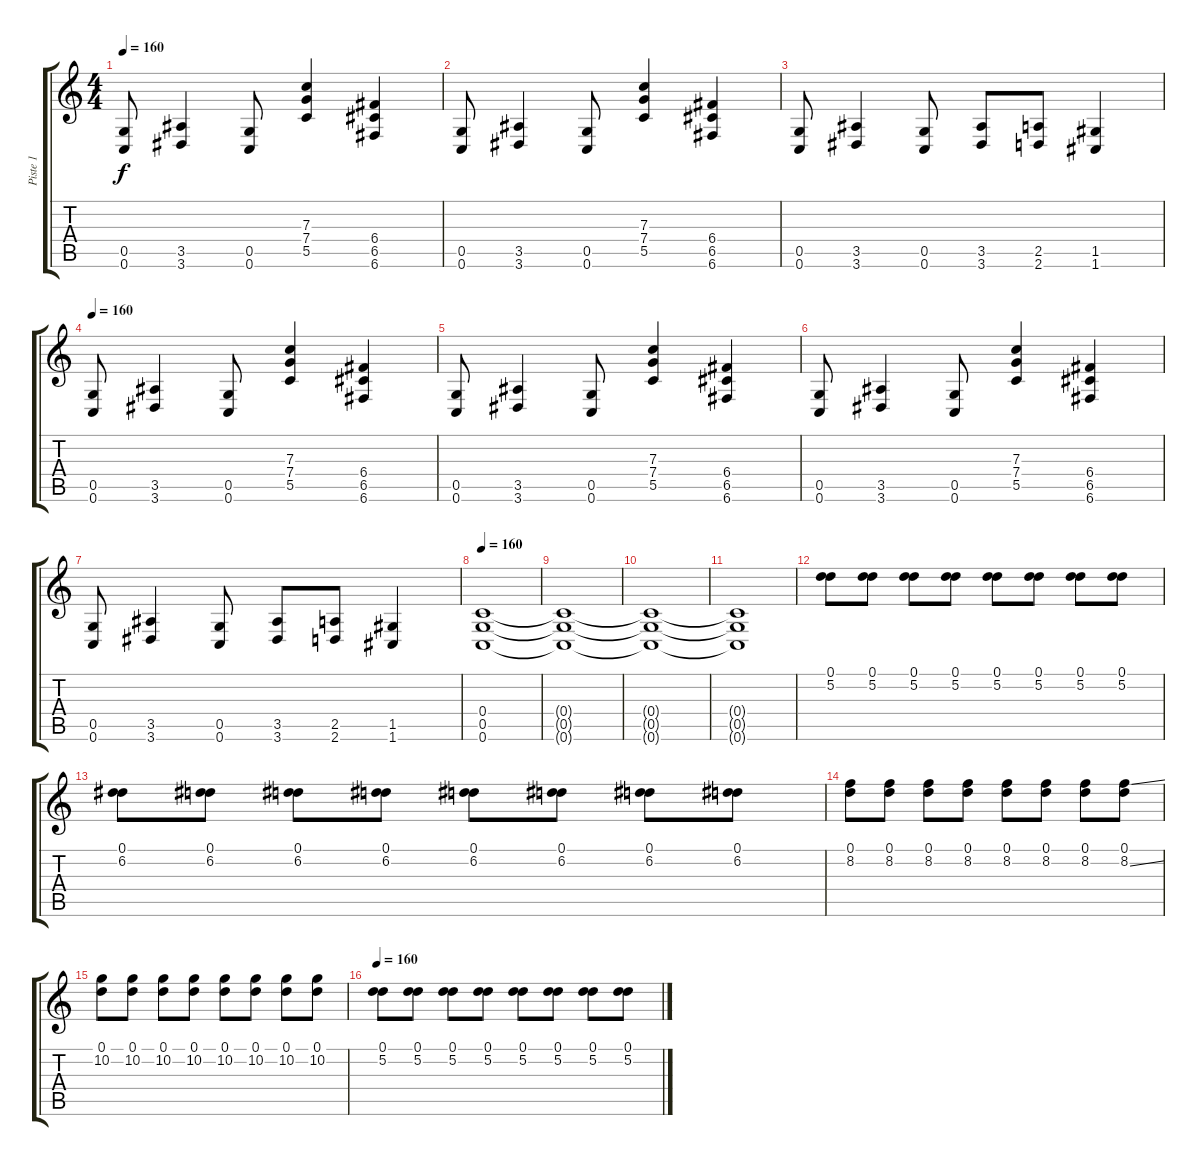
\track ("Piste 1" "Piste 1") {instrument distortionguitar}
\staff {score tabs}
\tuning (D4 A3 F3 C3 G2 C2) {hide}
\ts (4 4)
\tempo 160
\clef g2
\ks c
(0.5 0.6).8{dy f} (3.5 3.6).4 (0.5 0.6).8 (7.3 7.4 5.5).4 (6.4 6.5 6.6).4 |
(0.5 0.6).8 (3.5 3.6).4 (0.5 0.6).8 (7.3 7.4 5.5).4 (6.4 6.5 6.6).4 |
(0.5 0.6).8 (3.5 3.6).4 (0.5 0.6).8 (3.5 3.6).8 (2.5 2.6).8 (1.5 1.6).4 |
\tempo 160
(0.5 0.6).8 (3.5 3.6).4 (0.5 0.6).8 (7.3 7.4 5.5).4 (6.4 6.5 6.6).4 |
(0.5 0.6).8 (3.5 3.6).4 (0.5 0.6).8 (7.3 7.4 5.5).4 (6.4 6.5 6.6).4 |
(0.5 0.6).8 (3.5 3.6).4 (0.5 0.6).8 (7.3 7.4 5.5).4 (6.4 6.5 6.6).4 |
(0.5 0.6).8 (3.5 3.6).4 (0.5 0.6).8 (3.5 3.6).8 (2.5 2.6).8 (1.5 1.6).4 |
\tempo 160
(0.4 0.5 0.6).1 |
(0.4{t} 0.5{t} 0.6{t}).1 |
(0.4{t} 0.5{t} 0.6{t}).1 |
(0.4{t} 0.5{t} 0.6{t}).1 |
(0.1 5.2).8 (0.1 5.2).8 (0.1 5.2).8 (0.1 5.2).8 (0.1 5.2).8 (0.1 5.2).8 (0.1 5.2).8 (0.1 5.2).8 |
(0.1 6.2).8 (0.1 6.2).8 (0.1 6.2).8 (0.1 6.2).8 (0.1 6.2).8 (0.1 6.2).8 (0.1 6.2).8 (0.1 6.2).8 |
(0.1 8.2).8 (0.1 8.2).8 (0.1 8.2).8 (0.1 8.2).8 (0.1 8.2).8 (0.1 8.2).8 (0.1 8.2).8 (0.1 8.2{ss}).8 |
(0.1 10.2).8 (0.1 10.2).8 (0.1 10.2).8 (0.1 10.2).8 (0.1 10.2).8 (0.1 10.2).8 (0.1 10.2).8 (0.1 10.2).8 |
\tempo 160
(0.1 5.2).8 (0.1 5.2).8 (0.1 5.2).8 (0.1 5.2).8 (0.1 5.2).8 (0.1 5.2).8 (0.1 5.2).8 (0.1 5.2).8
